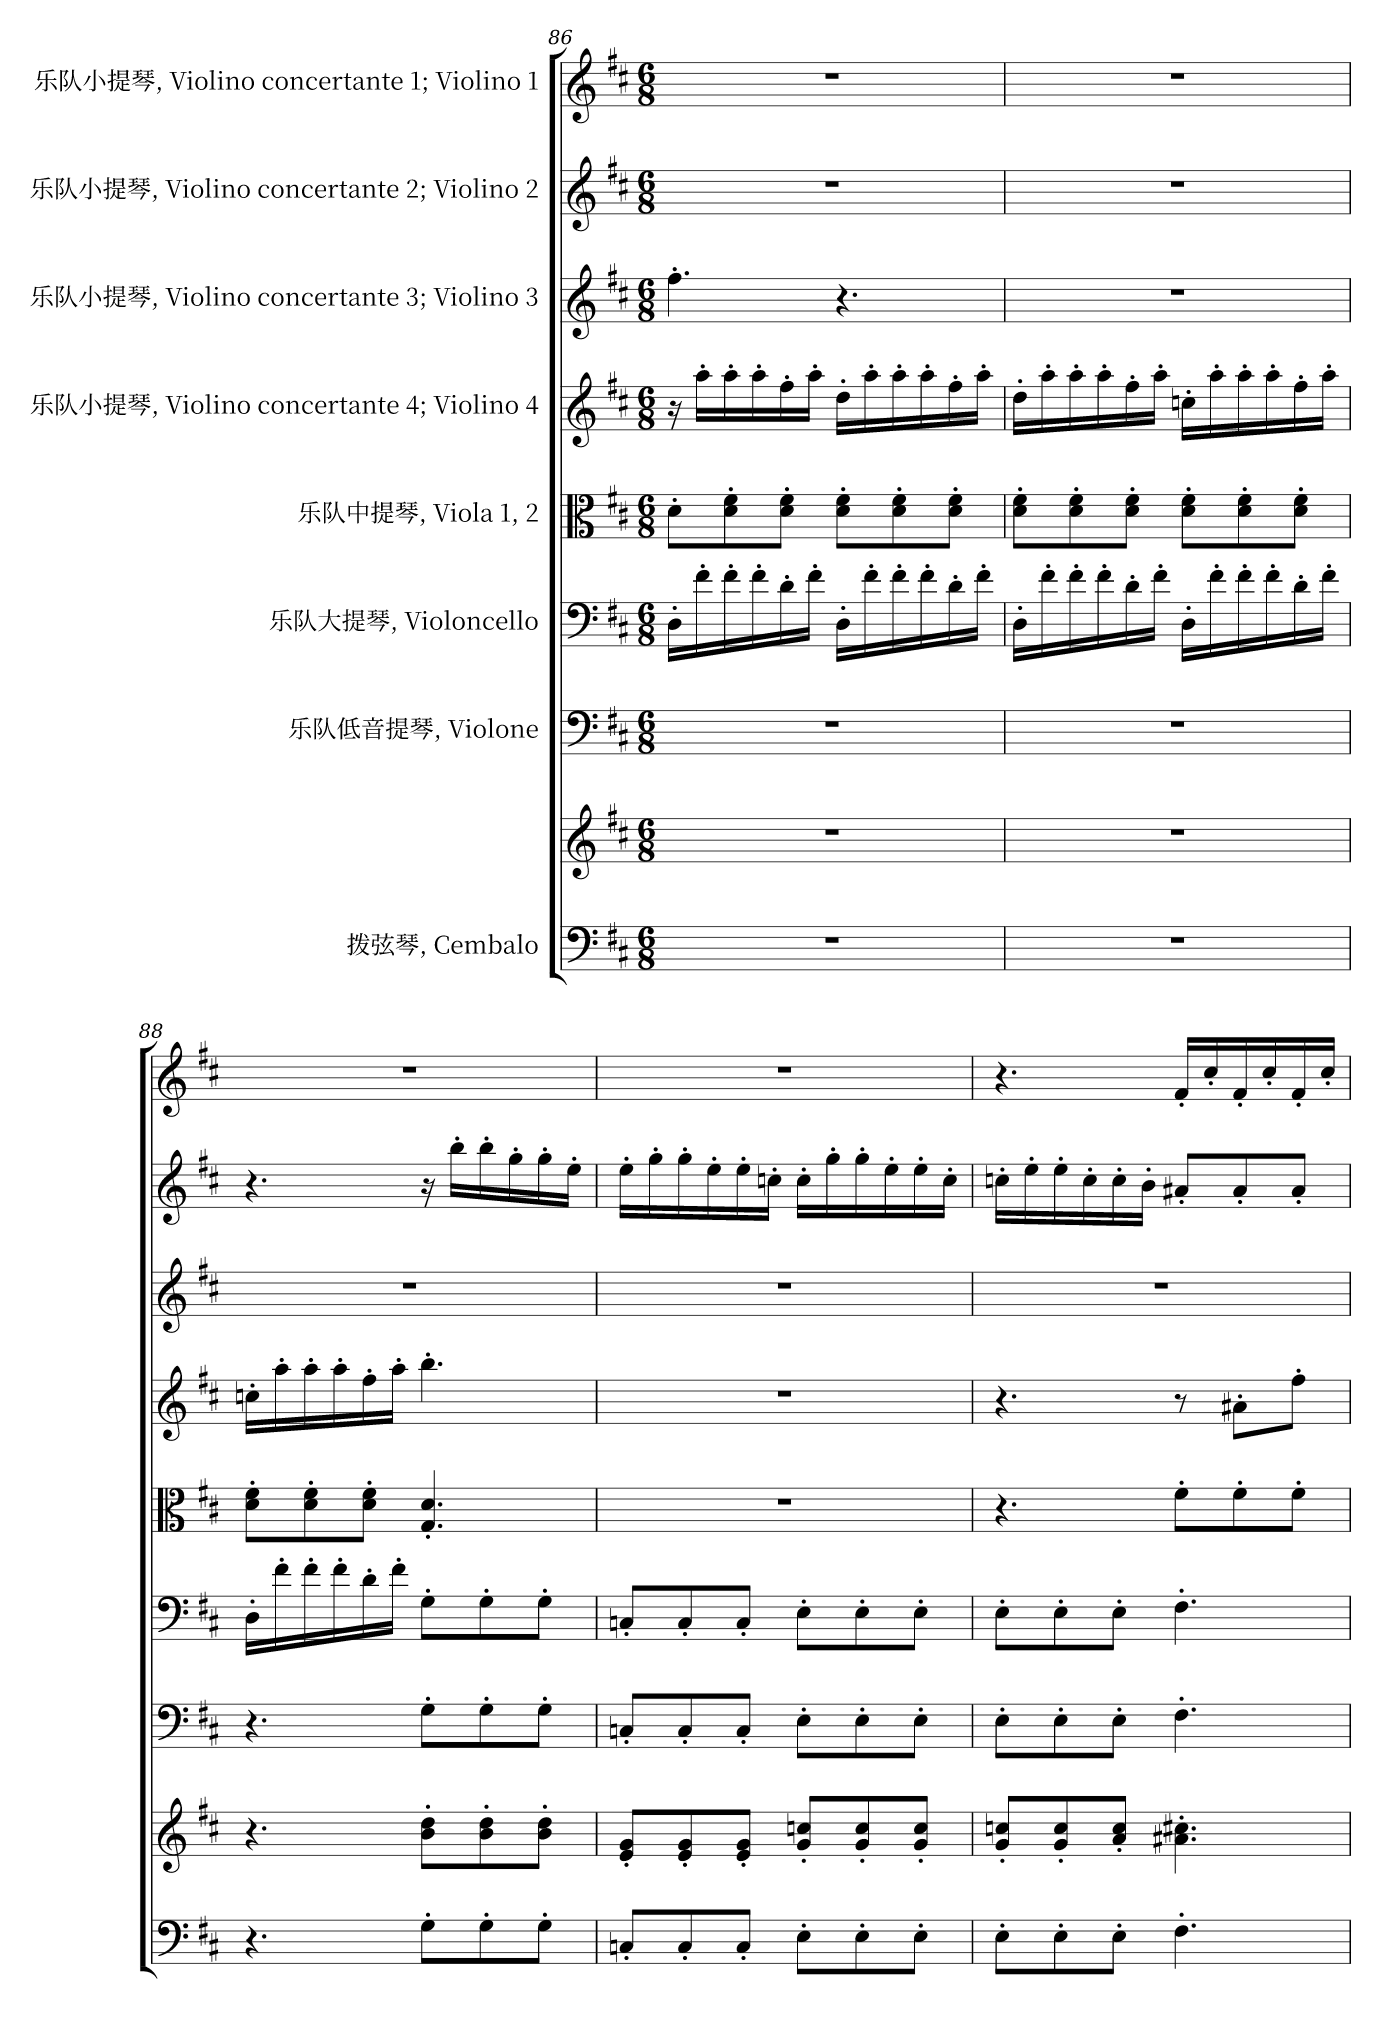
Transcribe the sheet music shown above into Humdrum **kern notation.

**kern	**kern	**kern	**kern	**kern	**kern	**kern	**kern	**kern
*part8	*part8	*part7	*part6	*part5	*part4	*part3	*part2	*part1
*staff9	*staff8	*staff7	*staff6	*staff5	*staff4	*staff3	*staff2	*staff1
*I"拨弦琴, Cembalo	*	*I"乐队低音提琴, Violone	*I"乐队大提琴, Violoncello	*I"乐队中提琴, Viola 1, 2	*I"乐队小提琴, Violino concertante 4; Violino 4	*I"乐队小提琴, Violino concertante 3; Violino 3	*I"乐队小提琴, Violino concertante 2; Violino 2	*I"乐队小提琴, Violino concertante 1; Violino 1
*clefF4	*clefG2	*clefF4	*clefF4	*clefC3	*clefG2	*clefG2	*clefG2	*clefG2
*	*	*ITrd7c12	*	*	*	*	*	*
*k[f#c#]	*k[f#c#]	*k[f#c#]	*k[f#c#]	*k[f#c#]	*k[f#c#]	*k[f#c#]	*k[f#c#]	*k[f#c#]
*M6/8	*M6/8	*M6/8	*M6/8	*M6/8	*M6/8	*M6/8	*M6/8	*M6/8
=86	=86	=86	=86	=86	=86	=86	=86	=86
2.r	2.r	2.r	16D'\LL	8d'\L	16r	4.ff#'\	2.r	2.r
.	.	.	16f#'\	.	16aa'\LL	.	.	.
.	.	.	16f#'\	8d\' 8f#\'	16aa'\	.	.	.
.	.	.	16f#'\	.	16aa'\	.	.	.
.	.	.	16d'\	8d\' 8f#\'J	16ff#'\	.	.	.
.	.	.	16f#'\JJ	.	16aa'\JJ	.	.	.
.	.	.	16D'\LL	8d\' 8f#\'L	16dd'\LL	4.r	.	.
.	.	.	16f#'\	.	16aa'\	.	.	.
.	.	.	16f#'\	8d\' 8f#\'	16aa'\	.	.	.
.	.	.	16f#'\	.	16aa'\	.	.	.
.	.	.	16d'\	8d\' 8f#\'J	16ff#'\	.	.	.
.	.	.	16f#'\JJ	.	16aa'\JJ	.	.	.
!!LO:PB:g=z
=87	=87	=87	=87	=87	=87	=87	=87	=87
2.r	2.r	2.r	16D'\LL	8d\' 8f#\'L	16dd'\LL	2.r	2.r	2.r
.	.	.	16f#'\	.	16aa'\	.	.	.
.	.	.	16f#'\	8d\' 8f#\'	16aa'\	.	.	.
.	.	.	16f#'\	.	16aa'\	.	.	.
.	.	.	16d'\	8d\' 8f#\'J	16ff#'\	.	.	.
.	.	.	16f#'\JJ	.	16aa'\JJ	.	.	.
.	.	.	16D'\LL	8d\' 8f#\'L	16ccn'\LL	.	.	.
.	.	.	16f#'\	.	16aa'\	.	.	.
.	.	.	16f#'\	8d\' 8f#\'	16aa'\	.	.	.
.	.	.	16f#'\	.	16aa'\	.	.	.
.	.	.	16d'\	8d\' 8f#\'J	16ff#'\	.	.	.
.	.	.	16f#'\JJ	.	16aa'\JJ	.	.	.
=88	=88	=88	=88	=88	=88	=88	=88	=88
4.r	4.r	4.r	16D'\LL	8d\' 8f#\'L	16ccn'\LL	2.r	4.r	2.r
.	.	.	16f#'\	.	16aa'\	.	.	.
.	.	.	16f#'\	8d\' 8f#\'	16aa'\	.	.	.
.	.	.	16f#'\	.	16aa'\	.	.	.
.	.	.	16d'\	8d\' 8f#\'J	16ff#'\	.	.	.
.	.	.	16f#'\JJ	.	16aa'\JJ	.	.	.
8G'\L	8b\' 8dd\'L	8GG'\L	8G'\L	4.G/' 4.d/'	4.bb'\	.	16r	.
.	.	.	.	.	.	.	16bb'\LL	.
8G'\	8b\' 8dd\'	8GG'\	8G'\	.	.	.	16bb'\	.
.	.	.	.	.	.	.	16gg'\	.
8G'\J	8b\' 8dd\'J	8GG'\J	8G'\J	.	.	.	16gg'\	.
.	.	.	.	.	.	.	16ee'\JJ	.
!!LO:PB:g=z
=89	=89	=89	=89	=89	=89	=89	=89	=89
8Cn'/L	8e/' 8g/'L	8CCn'/L	8Cn'/L	2.r	2.r	2.r	16ee'\LL	2.r
.	.	.	.	.	.	.	16gg'\	.
8C'/	8e/' 8g/'	8CC'/	8C'/	.	.	.	16gg'\	.
.	.	.	.	.	.	.	16ee'\	.
8C'/J	8e/' 8g/'J	8CC'/J	8C'/J	.	.	.	16ee'\	.
.	.	.	.	.	.	.	16ccn'\JJ	.
8E'\L	8g/' 8ccn/'L	8EE'\L	8E'\L	.	.	.	16cc'\LL	.
.	.	.	.	.	.	.	16gg'\	.
8E'\	8g/' 8cc/'	8EE'\	8E'\	.	.	.	16gg'\	.
.	.	.	.	.	.	.	16ee'\	.
8E'\J	8g/' 8cc/'J	8EE'\J	8E'\J	.	.	.	16ee'\	.
.	.	.	.	.	.	.	16cc'\JJ	.
=90	=90	=90	=90	=90	=90	=90	=90	=90
8E'\L	8g/' 8ccn/'L	8EE'\L	8E'\L	4.r	4.r	2.r	16ccn'\LL	4.r
.	.	.	.	.	.	.	16ee'\	.
8E'\	8g/' 8cc/'	8EE'\	8E'\	.	.	.	16ee'\	.
.	.	.	.	.	.	.	16cc'\	.
8E'\J	8a/' 8cc/'J	8EE'\J	8E'\J	.	.	.	16cc'\	.
.	.	.	.	.	.	.	16b'\JJ	.
4.F#'\	4.a#X\' 4.cc#X\'	4.FF#'\	4.F#'\	8f#'\L	8r	.	8a#X'/L	16f#'/LL
.	.	.	.	.	.	.	.	16cc#'/
.	.	.	.	8f#'\	8a#X'\L	.	8a#'/	16f#'/
.	.	.	.	.	.	.	.	16cc#'/
.	.	.	.	8f#'\J	8ff#'\J	.	8a#'/J	16f#'/
.	.	.	.	.	.	.	.	16cc#'/JJ
=	=	=	=	=	=	=	=	=
*-	*-	*-	*-	*-	*-	*-	*-	*-
